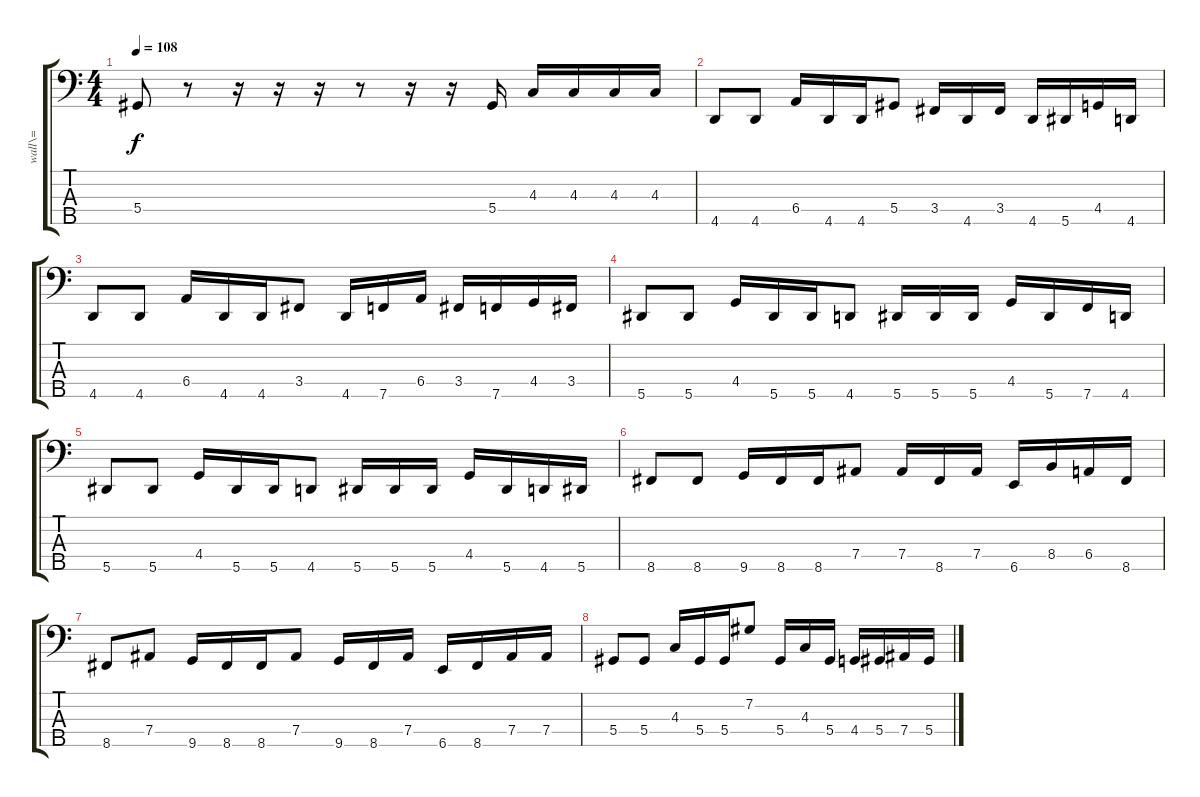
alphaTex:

\track ("wall\\=" "wall\\=") {instrument slapbass1}
\staff {score tabs}
\tuning (Gb2 Db2 Ab1 Eb1 Bb0) {hide}
\ts (4 4)
\tempo 108
\clef f4
\ks c
5.4.8{dy f} r.8 r.16 r.16 r.16 r.8 r.16 r.16 5.4.16 4.3.16 4.3.16 4.3.16 4.3.16 |
4.5.8 4.5.8 6.4.16 4.5.16 4.5.16 5.4.8 3.4.16 4.5.16 3.4.16 4.5.16 5.5.16 4.4.16 4.5.16 |
4.5.8 4.5.8 6.4.16 4.5.16 4.5.16 3.4.8 4.5.16 7.5.16 6.4.16 3.4.16 7.5.16 4.4.16 3.4.16 |
5.5.8 5.5.8 4.4.16 5.5.16 5.5.16 4.5.8 5.5.16 5.5.16 5.5.16 4.4.16 5.5.16 7.5.16 4.5.16 |
5.5.8 5.5.8 4.4.16 5.5.16 5.5.16 4.5.8 5.5.16 5.5.16 5.5.16 4.4.16 5.5.16 4.5.16 5.5.16 |
8.5.8 8.5.8 9.5.16 8.5.16 8.5.16 7.4.8 7.4.16 8.5.16 7.4.16 6.5.16 8.4.16 6.4.16 8.5.16 |
8.5.8 7.4.8 9.5.16 8.5.16 8.5.16 7.4.8 9.5.16 8.5.16 7.4.16 6.5.16 8.5.16 7.4.16 7.4.16 |
5.4.8 5.4.8 4.3.16 5.4.16 5.4.16 7.2.8 5.4.16 4.3.16 5.4.16 4.4.16 5.4.16 7.4.16 5.4.16
